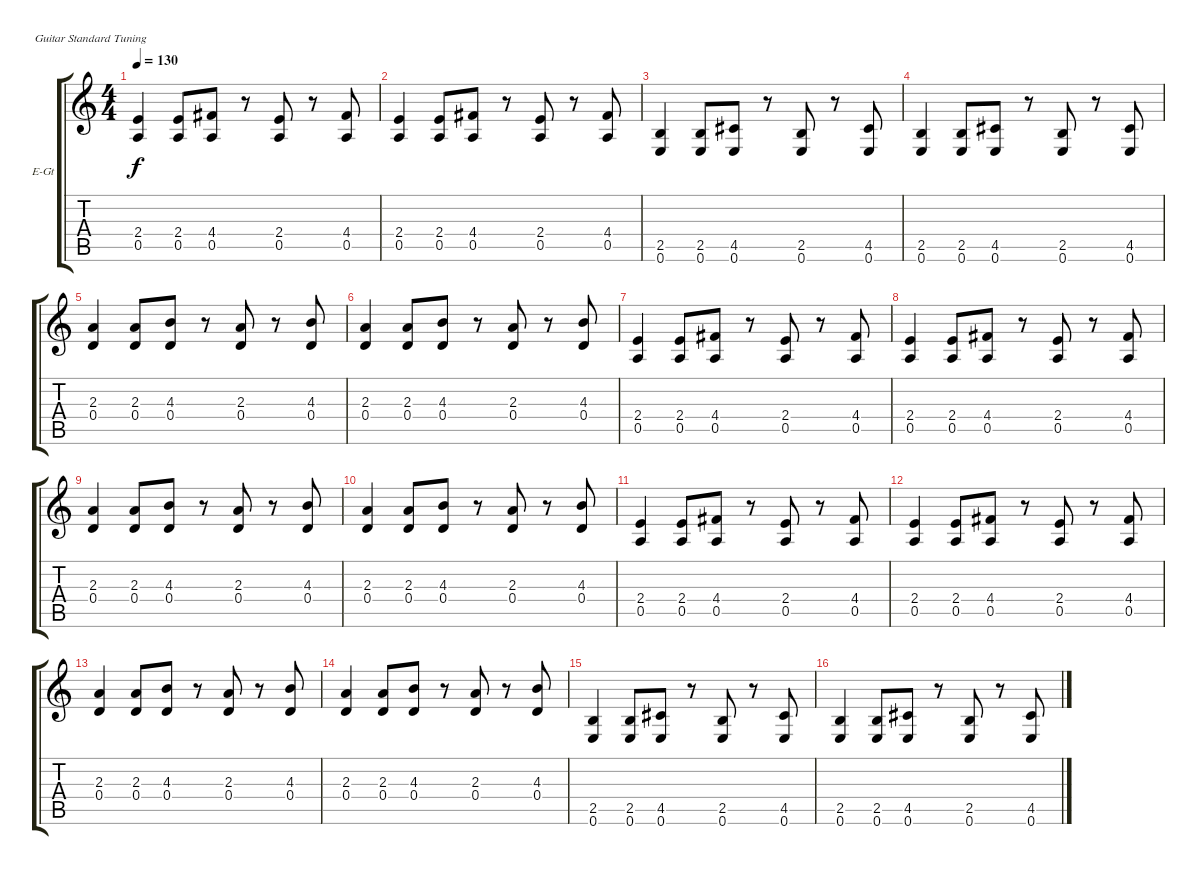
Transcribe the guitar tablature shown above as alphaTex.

\bracketExtendMode groupsimilarinstruments
\firstSystemTrackNameOrientation horizontal
\otherSystemsTrackNameOrientation horizontal
\track ("Utwór 2" "E-Gt") {instrument overdrivenguitar}
\staff {score tabs}
\tuning (E4 B3 G3 D3 A2 E2)
\ts (4 4)
\tempo 130
\clef g2
\ks c
(2.4 0.5).4{dy f} (2.4 0.5).8 (4.4 0.5).8 r.8 (2.4 0.5).8 r.8 (4.4 0.5).8 |
(2.4 0.5).4 (2.4 0.5).8 (4.4 0.5).8 r.8 (2.4 0.5).8 r.8 (4.4 0.5).8 |
(2.5 0.6).4 (2.5 0.6).8 (4.5 0.6).8 r.8 (2.5 0.6).8 r.8 (4.5 0.6).8 |
(2.5 0.6).4 (2.5 0.6).8 (4.5 0.6).8 r.8 (2.5 0.6).8 r.8 (4.5 0.6).8 |
(2.3 0.4).4 (2.3 0.4).8 (4.3 0.4).8 r.8 (2.3 0.4).8 r.8 (4.3 0.4).8 |
(2.3 0.4).4 (2.3 0.4).8 (4.3 0.4).8 r.8 (2.3 0.4).8 r.8 (4.3 0.4).8 |
(2.4 0.5).4 (2.4 0.5).8 (4.4 0.5).8 r.8 (2.4 0.5).8 r.8 (4.4 0.5).8 |
(2.4 0.5).4 (2.4 0.5).8 (4.4 0.5).8 r.8 (2.4 0.5).8 r.8 (4.4 0.5).8 |
(2.3 0.4).4 (2.3 0.4).8 (4.3 0.4).8 r.8 (2.3 0.4).8 r.8 (4.3 0.4).8 |
(2.3 0.4).4 (2.3 0.4).8 (4.3 0.4).8 r.8 (2.3 0.4).8 r.8 (4.3 0.4).8 |
(2.4 0.5).4 (2.4 0.5).8 (4.4 0.5).8 r.8 (2.4 0.5).8 r.8 (4.4 0.5).8 |
(2.4 0.5).4 (2.4 0.5).8 (4.4 0.5).8 r.8 (2.4 0.5).8 r.8 (4.4 0.5).8 |
(2.3 0.4).4 (2.3 0.4).8 (4.3 0.4).8 r.8 (2.3 0.4).8 r.8 (4.3 0.4).8 |
(2.3 0.4).4 (2.3 0.4).8 (4.3 0.4).8 r.8 (2.3 0.4).8 r.8 (4.3 0.4).8 |
(2.5 0.6).4 (2.5 0.6).8 (4.5 0.6).8 r.8 (2.5 0.6).8 r.8 (4.5 0.6).8 |
(2.5 0.6).4 (2.5 0.6).8 (4.5 0.6).8 r.8 (2.5 0.6).8 r.8 (4.5 0.6).8
